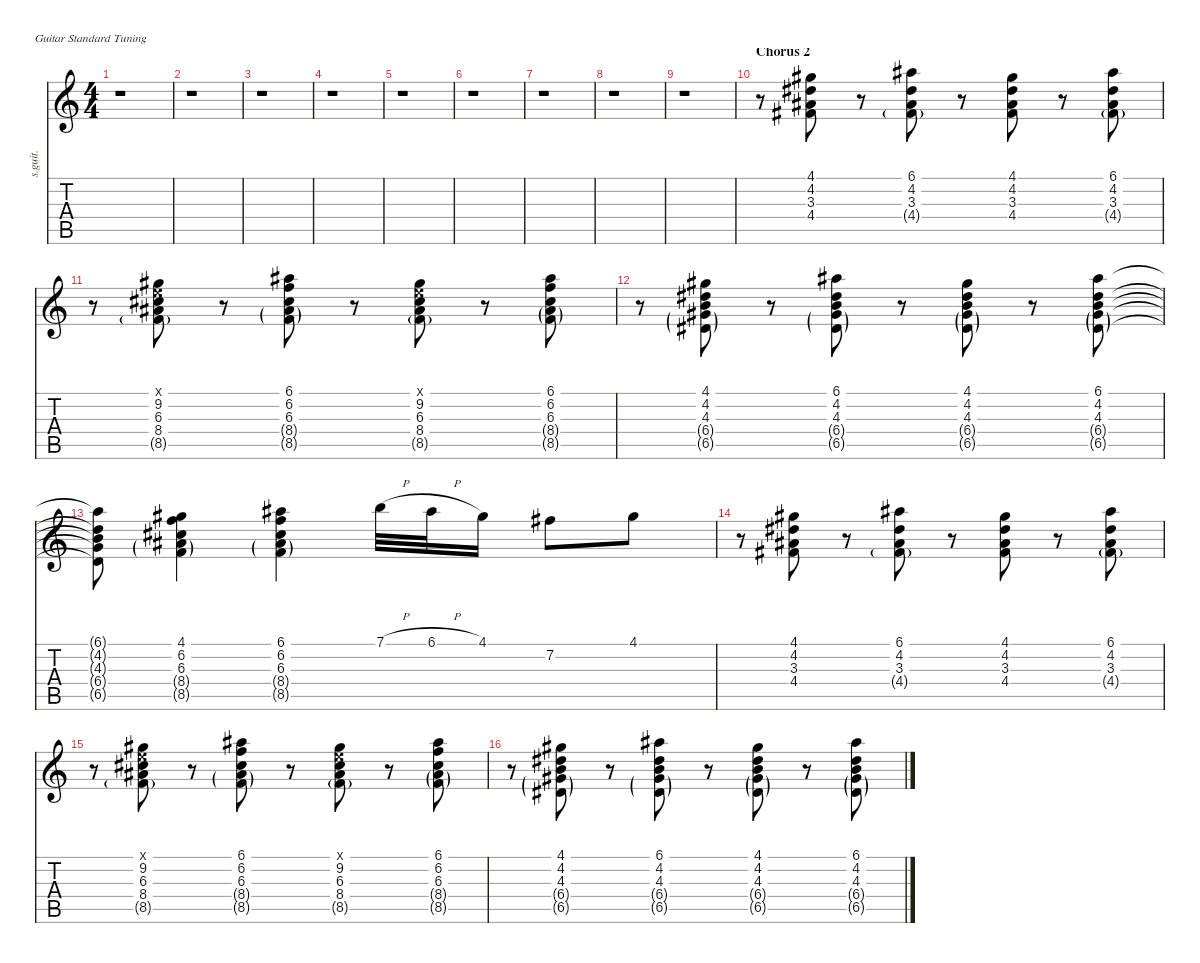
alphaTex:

\defaultSystemsLayout 4
\hideDynamics
\bracketExtendMode nobrackets
\track ("Acoustic Guitar 2 (Noodle)" "s.guit.") {instrument acousticguitarnylon}
\staff {score tabs}
\tuning (E4 B3 G3 D3 A2 E2)
\ts (4 4)
\tempo (139 hide)
\clef g2
\ks c
r.1{dy mp} |
r.1 |
r.1 |
r.1 |
r.1 |
r.1 |
r.1 |
r.1 |
r.1 |
\section ("" "Chorus 2")
r.8 (4.1{acc #} 4.2{acc #} 3.3{acc #} 4.4{acc #}).8{lyrics (0 "") lyrics (1 "") lyrics (2 "") lyrics (3 "") lyrics (4 "")} r.8 (6.1{acc #} 4.2{acc #} 3.3{acc #} 4.4{g acc #}).8{lyrics (0 "") lyrics (1 "") lyrics (2 "") lyrics (3 "") lyrics (4 "")} r.8 (4.1{acc #} 4.2{acc #} 3.3{acc #} 4.4{acc #}).8{lyrics (0 "") lyrics (1 "") lyrics (2 "") lyrics (3 "") lyrics (4 "")} r.8 (6.1{acc #} 4.2{acc #} 3.3{acc #} 4.4{g acc #}).8{lyrics (0 "") lyrics (1 "") lyrics (2 "") lyrics (3 "") lyrics (4 "")} |
r.8 (0.1{x} 9.2{acc #} 6.3{acc #} 8.4{acc #} 8.5{g}).8{lyrics (0 "") lyrics (1 "") lyrics (2 "") lyrics (3 "") lyrics (4 "") dy f} r.8 (6.1{acc #} 6.2 6.3{acc #} 8.4{g acc #} 8.5{g}).8{lyrics (0 "") lyrics (1 "") lyrics (2 "") lyrics (3 "") lyrics (4 "")} r.8 (0.1{x} 9.2{acc #} 6.3{acc #} 8.4{acc #} 8.5{g}).8{lyrics (0 "") lyrics (1 "") lyrics (2 "") lyrics (3 "") lyrics (4 "")} r.8 (6.1{acc #} 6.2 6.3{acc #} 8.4{g acc #} 8.5{g}).8{lyrics (0 "") lyrics (1 "") lyrics (2 "") lyrics (3 "") lyrics (4 "") dy mp} |
r.8 (4.1{acc #} 4.2{acc #} 4.3 6.4{g acc #} 6.5{g acc #}).8{lyrics (0 "") lyrics (1 "") lyrics (2 "") lyrics (3 "") lyrics (4 "")} r.8 (6.1{acc #} 4.2{acc #} 4.3 6.4{g acc #} 6.5{g acc #}).8{lyrics (0 "") lyrics (1 "") lyrics (2 "") lyrics (3 "") lyrics (4 "")} r.8 (4.1{acc #} 4.2{acc #} 4.3 6.4{g acc #} 6.5{g acc #}).8{lyrics (0 "") lyrics (1 "") lyrics (2 "") lyrics (3 "") lyrics (4 "")} r.8 (6.1{acc #} 4.2{acc #} 4.3 6.4{g acc #} 6.5{g acc #}).8{lyrics (0 "") lyrics (1 "") lyrics (2 "") lyrics (3 "") lyrics (4 "")} |
(6.1{t acc #} 4.2{t acc #} 4.3{t} 6.4{t acc #} 6.5{t acc #}).8{lyrics (0 "") lyrics (1 "") lyrics (2 "") lyrics (3 "") lyrics (4 "") dy f} (4.1{acc #} 6.2 6.3{acc #} 8.4{g acc #} 8.5{g}).4{lyrics (0 "") lyrics (1 "") lyrics (2 "") lyrics (3 "") lyrics (4 "") dy mp} (6.1{acc #} 6.2 6.3{acc #} 8.4{g acc #} 8.5{g}).4{lyrics (0 "") lyrics (1 "") lyrics (2 "") lyrics (3 "") lyrics (4 "")} 7.1{h}.32{lyrics (0 "") lyrics (1 "") lyrics (2 "") lyrics (3 "") lyrics (4 "") dy fff} 6.1{h acc #}.32{lyrics (0 "") lyrics (1 "") lyrics (2 "") lyrics (3 "") lyrics (4 "") dy f} 4.1{acc #}.16{lyrics (0 "") lyrics (1 "") lyrics (2 "") lyrics (3 "") lyrics (4 "")} 7.2{acc #}.8{lyrics (0 "") lyrics (1 "") lyrics (2 "") lyrics (3 "") lyrics (4 "") dy fff} 4.1{acc #}.8{lyrics (0 "") lyrics (1 "") lyrics (2 "") lyrics (3 "") lyrics (4 "")} |
r.8 (4.1{acc #} 4.2{acc #} 3.3{acc #} 4.4{acc #}).8{lyrics (0 "") lyrics (1 "") lyrics (2 "") lyrics (3 "") lyrics (4 "") dy f} r.8 (6.1{acc #} 4.2{acc #} 3.3{acc #} 4.4{g acc #}).8{lyrics (0 "") lyrics (1 "") lyrics (2 "") lyrics (3 "") lyrics (4 "") dy mp} r.8 (4.1{acc #} 4.2{acc #} 3.3{acc #} 4.4{acc #}).8{lyrics (0 "") lyrics (1 "") lyrics (2 "") lyrics (3 "") lyrics (4 "")} r.8 (6.1{acc #} 4.2{acc #} 3.3{acc #} 4.4{g acc #}).8{lyrics (0 "") lyrics (1 "") lyrics (2 "") lyrics (3 "") lyrics (4 "")} |
r.8 (0.1{x} 9.2{acc #} 6.3{acc #} 8.4{acc #} 8.5{g}).8{lyrics (0 "") lyrics (1 "") lyrics (2 "") lyrics (3 "") lyrics (4 "") dy f} r.8 (6.1{acc #} 6.2 6.3{acc #} 8.4{g acc #} 8.5{g}).8{lyrics (0 "") lyrics (1 "") lyrics (2 "") lyrics (3 "") lyrics (4 "")} r.8 (0.1{x} 9.2{acc #} 6.3{acc #} 8.4{acc #} 8.5{g}).8{lyrics (0 "") lyrics (1 "") lyrics (2 "") lyrics (3 "") lyrics (4 "")} r.8 (6.1{acc #} 6.2 6.3{acc #} 8.4{g acc #} 8.5{g}).8{lyrics (0 "") lyrics (1 "") lyrics (2 "") lyrics (3 "") lyrics (4 "") dy mp} |
r.8 (4.1{acc #} 4.2{acc #} 4.3 6.4{g acc #} 6.5{g acc #}).8{lyrics (0 "") lyrics (1 "") lyrics (2 "") lyrics (3 "") lyrics (4 "")} r.8 (6.1{acc #} 4.2{acc #} 4.3 6.4{g acc #} 6.5{g acc #}).8{lyrics (0 "") lyrics (1 "") lyrics (2 "") lyrics (3 "") lyrics (4 "")} r.8 (4.1{acc #} 4.2{acc #} 4.3 6.4{g acc #} 6.5{g acc #}).8{lyrics (0 "") lyrics (1 "") lyrics (2 "") lyrics (3 "") lyrics (4 "")} r.8 (6.1{acc #} 4.2{acc #} 4.3 6.4{g acc #} 6.5{g acc #}).8{lyrics (0 "") lyrics (1 "") lyrics (2 "") lyrics (3 "") lyrics (4 "")}
